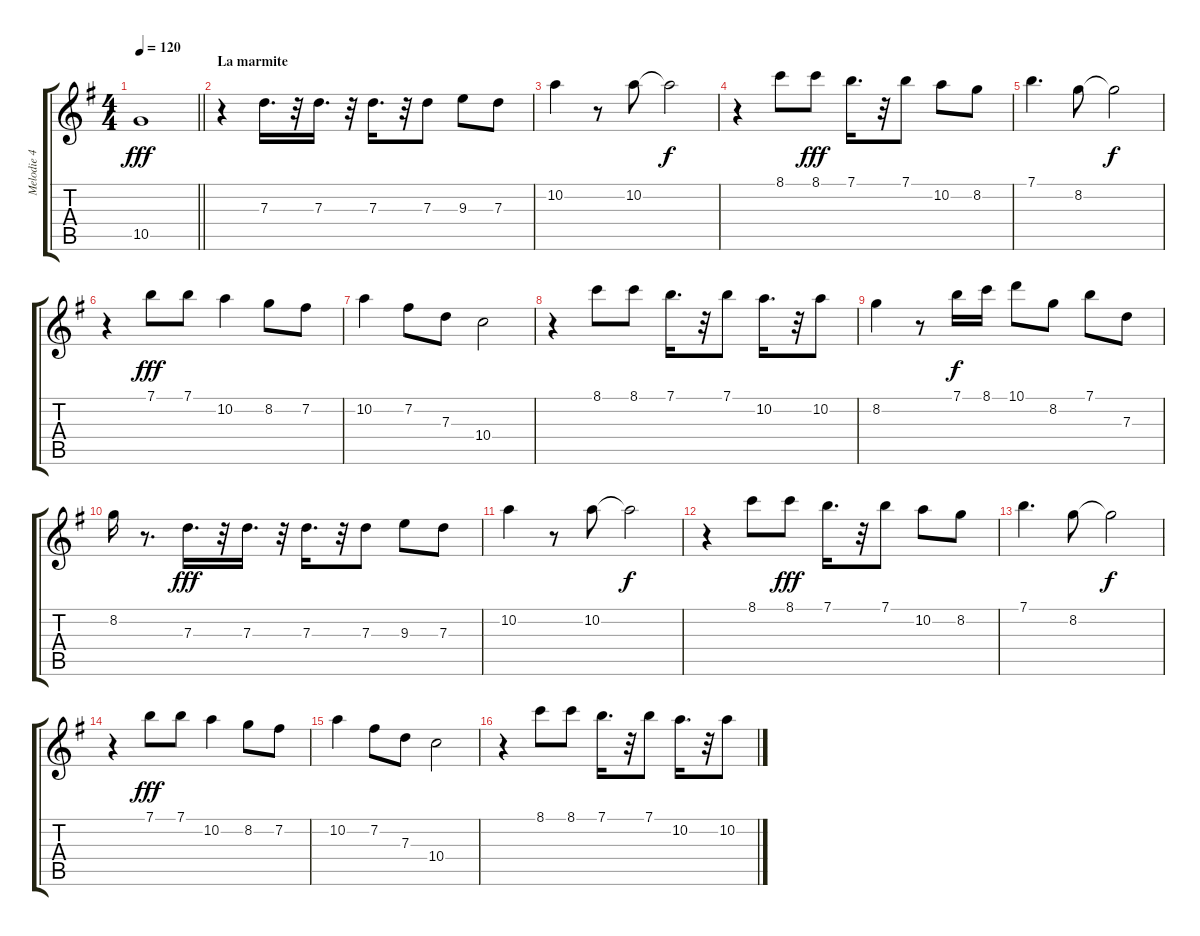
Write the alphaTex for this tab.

\track ("Melodie 4" "Melodie 4") {instrument electricguitarjazz}
\staff {score tabs}
\tuning (E4 B3 G3 D3 A2 E2) {hide}
\ts (4 4)
\tempo 120
\clef g2
\barLineRight lightlight
\ks g
10.5.1{dy fff} |
\section ("" "La marmite")
r.4 7.3.16{d} r.32 7.3.16{d} r.32 7.3.16{d} r.32 7.3.8 9.3.8 7.3.8 |
10.2.4 r.8 10.2.8 10.2{t}.2{dy f} |
r.4 8.1.8 8.1.8{dy fff} 7.1.16{d} r.32 7.1.8 10.2.8 8.2.8 |
7.1.4{d} 8.2.8 8.2{t}.2{dy f} |
r.4 7.1.8{dy fff} 7.1.8 10.2.4 8.2.8 7.2.8 |
10.2.4 7.2.8 7.3.8 10.4.2 |
r.4 8.1.8 8.1.8 7.1.16{d} r.32 7.1.8 10.2.16{d} r.32 10.2.8 |
8.2.4 r.8 7.1.16{dy f} 8.1.16 10.1.8 8.2.8 7.1.8 7.3.8 |
8.2.16 r.8{d} 7.3.16{d dy fff} r.32 7.3.16{d} r.32 7.3.16{d} r.32 7.3.8 9.3.8 7.3.8 |
10.2.4 r.8 10.2.8 10.2{t}.2{dy f} |
r.4 8.1.8 8.1.8{dy fff} 7.1.16{d} r.32 7.1.8 10.2.8 8.2.8 |
7.1.4{d} 8.2.8 8.2{t}.2{dy f} |
r.4 7.1.8{dy fff} 7.1.8 10.2.4 8.2.8 7.2.8 |
10.2.4 7.2.8 7.3.8 10.4.2 |
r.4 8.1.8 8.1.8 7.1.16{d} r.32 7.1.8 10.2.16{d} r.32 10.2.8
